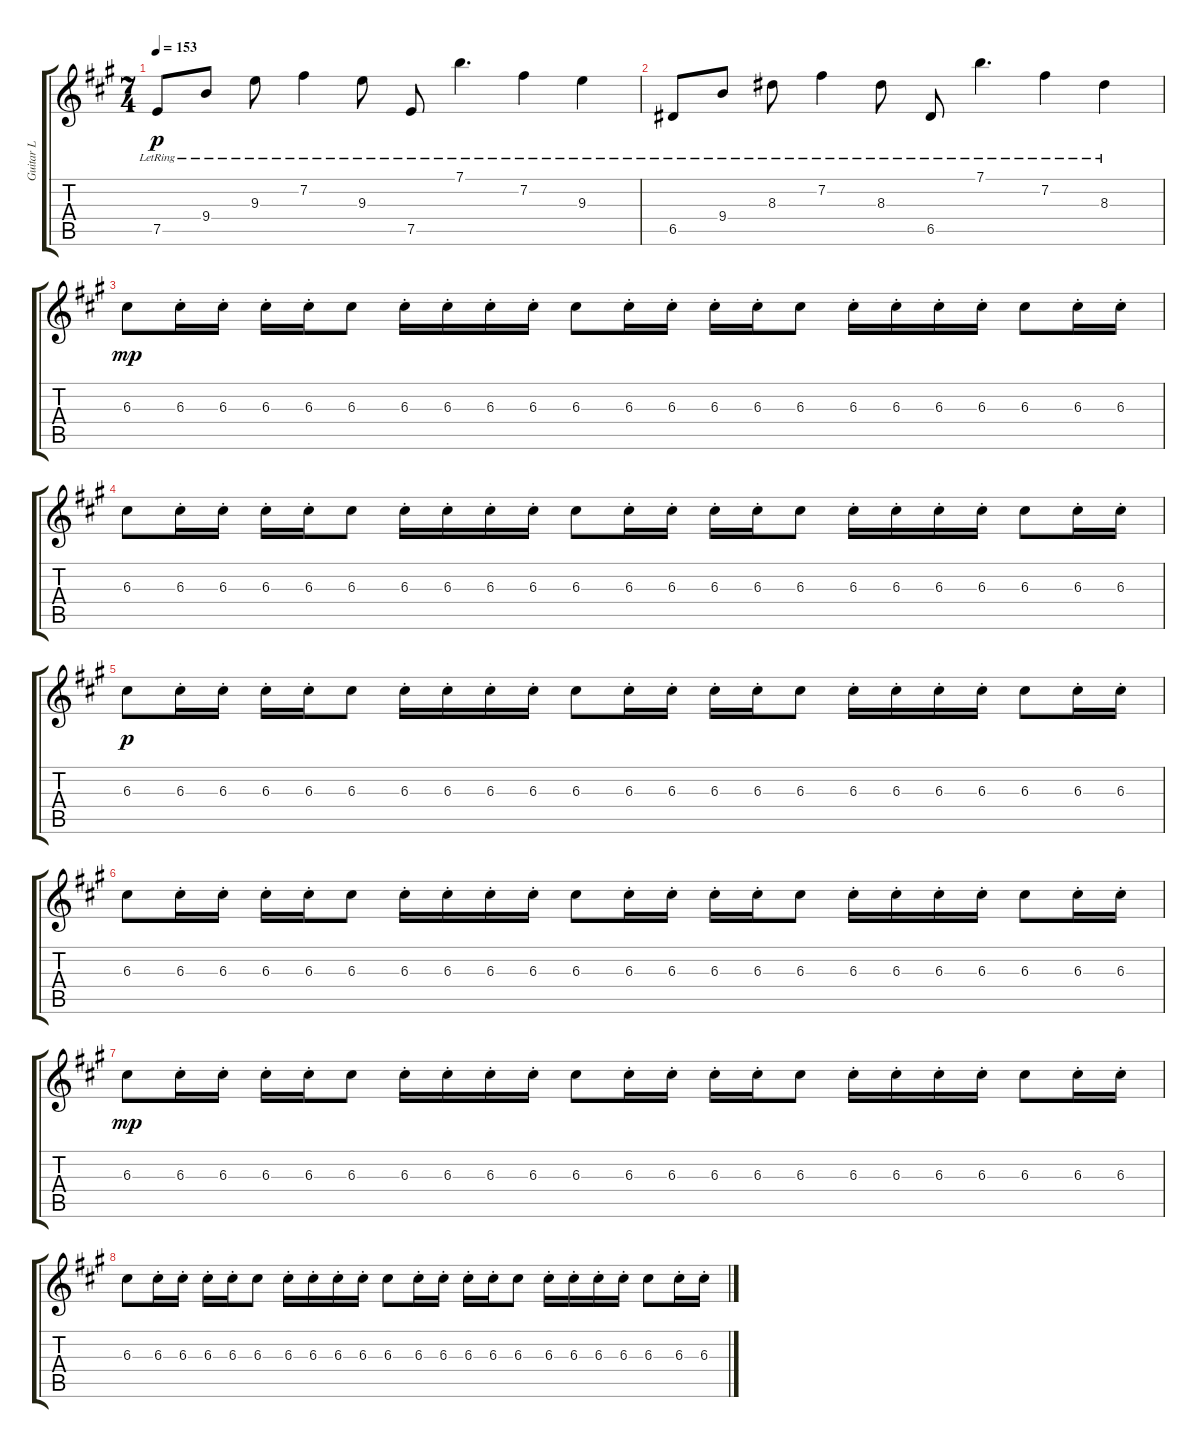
\track ("Guitar L" "Guitar L") {instrument distortionguitar}
\staff {score tabs}
\tuning (E4 B3 G3 D3 A2 D2) {hide}
\ts (7 4)
\tempo 153
\clef g2
\ks a
7.5{lr}.8{dy p} 9.4{lr}.8 9.3{lr}.8 7.2{lr}.4 9.3{lr}.8 7.5{lr}.8 7.1{lr}.4{d} 7.2{lr}.4 9.3{lr}.4 |
6.5{lr}.8 9.4{lr}.8 8.3{lr}.8 7.2{lr}.4 8.3{lr}.8 6.5{lr}.8 7.1{lr}.4{d} 7.2{lr}.4 8.3{lr}.4 |
6.3.8{dy mp instrument distortionguitar} 6.3{st}.16 6.3{st}.16 6.3{st}.16 6.3{st}.16 6.3.8 6.3{st}.16 6.3{st}.16 6.3{st}.16 6.3{st}.16 6.3.8 6.3{st}.16 6.3{st}.16 6.3{st}.16 6.3{st}.16 6.3.8 6.3{st}.16 6.3{st}.16 6.3{st}.16 6.3{st}.16 6.3.8 6.3{st}.16 6.3{st}.16 |
6.3.8 6.3{st}.16 6.3{st}.16 6.3{st}.16 6.3{st}.16 6.3.8 6.3{st}.16 6.3{st}.16 6.3{st}.16 6.3{st}.16 6.3.8 6.3{st}.16 6.3{st}.16 6.3{st}.16 6.3{st}.16 6.3.8 6.3{st}.16 6.3{st}.16 6.3{st}.16 6.3{st}.16 6.3.8 6.3{st}.16 6.3{st}.16 |
6.3.8{dy p} 6.3{st}.16 6.3{st}.16 6.3{st}.16 6.3{st}.16 6.3.8 6.3{st}.16 6.3{st}.16 6.3{st}.16 6.3{st}.16 6.3.8 6.3{st}.16 6.3{st}.16 6.3{st}.16 6.3{st}.16 6.3.8 6.3{st}.16 6.3{st}.16 6.3{st}.16 6.3{st}.16 6.3.8 6.3{st}.16 6.3{st}.16 |
6.3.8 6.3{st}.16 6.3{st}.16 6.3{st}.16 6.3{st}.16 6.3.8 6.3{st}.16 6.3{st}.16 6.3{st}.16 6.3{st}.16 6.3.8 6.3{st}.16 6.3{st}.16 6.3{st}.16 6.3{st}.16 6.3.8 6.3{st}.16 6.3{st}.16 6.3{st}.16 6.3{st}.16 6.3.8 6.3{st}.16 6.3{st}.16 |
6.3.8{dy mp} 6.3{st}.16 6.3{st}.16 6.3{st}.16 6.3{st}.16 6.3.8 6.3{st}.16 6.3{st}.16 6.3{st}.16 6.3{st}.16 6.3.8 6.3{st}.16 6.3{st}.16 6.3{st}.16 6.3{st}.16 6.3.8 6.3{st}.16 6.3{st}.16 6.3{st}.16 6.3{st}.16 6.3.8 6.3{st}.16 6.3{st}.16 |
6.3.8 6.3{st}.16 6.3{st}.16 6.3{st}.16 6.3{st}.16 6.3.8 6.3{st}.16 6.3{st}.16 6.3{st}.16 6.3{st}.16 6.3.8 6.3{st}.16 6.3{st}.16 6.3{st}.16 6.3{st}.16 6.3.8 6.3{st}.16 6.3{st}.16 6.3{st}.16 6.3{st}.16 6.3.8 6.3{st}.16 6.3{st}.16
